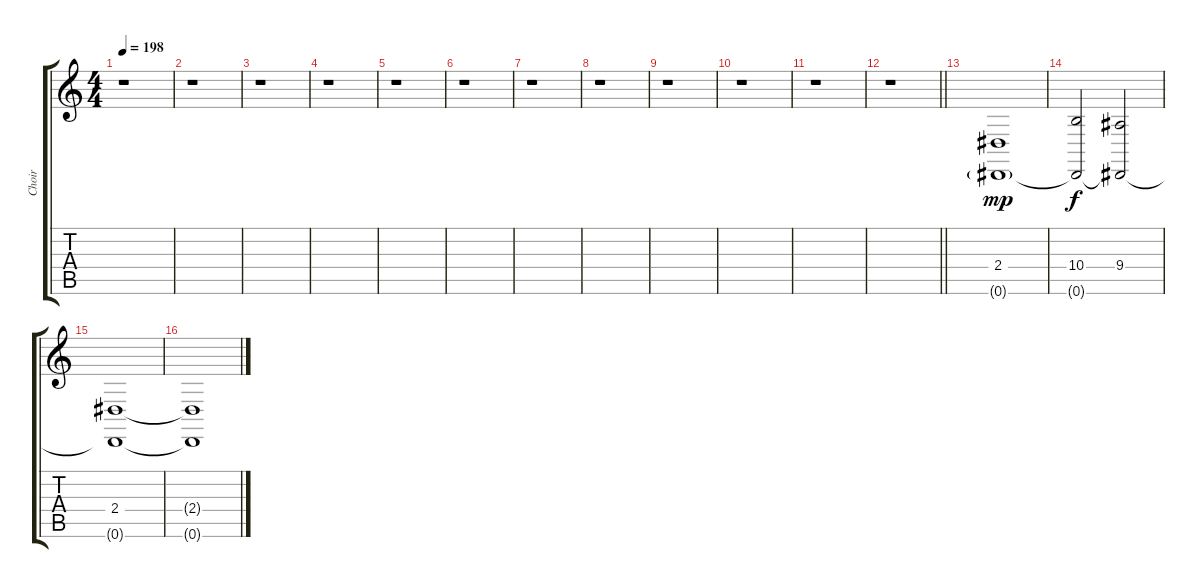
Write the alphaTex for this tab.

\track ("Choir" "Choir") {instrument voiceoohs}
\staff {score tabs}
\tuning (Eb4 Bb3 Gb3 Db3 Ab2 Eb2) {hide}
\ts (4 4)
\tempo 198
\clef g2
\ks c
r.1{dy mp} |
r.1 |
r.1 |
r.1 |
r.1 |
r.1 |
r.1 |
r.1 |
r.1 |
r.1 |
r.1 |
\barLineRight lightlight
r.1 |
(2.4 0.6{g}).1 |
(10.4 0.6{t}).2{dy f} (9.4 0.6{t}).2 |
(2.4 0.6{t}).1 |
(2.4{t} 0.6{t}).1
